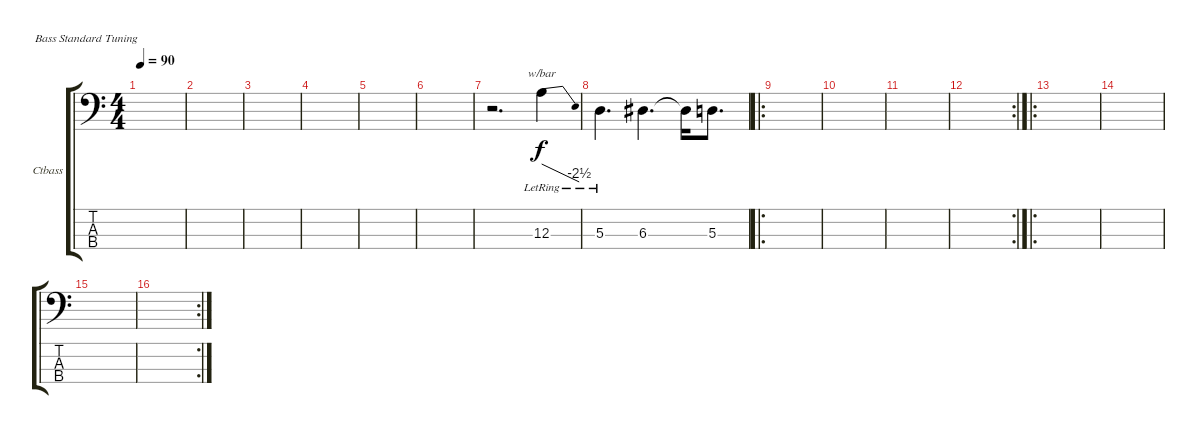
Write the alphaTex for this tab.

\defaultSystemsLayout 4
\bracketExtendMode groupsimilarinstruments
\firstSystemTrackNameOrientation horizontal
\otherSystemsTrackNameOrientation horizontal
\track ("Contrabass" "Ctbass") {instrument contrabass}
\staff {score tabs}
\tuning (G2 D2 A1 E1)
\ts (4 4)
\tempo 90
\clef f4
\scale
0.487395
\ks c
|
\scale
0.256303 |
\scale
0.256303 |
\scale
0.333333 |
\scale
0.333333 |
\scale
0.333333 |
\scale
0.312821 r.2{d} 12.3{lr}.4{tbe (dive default 15 0 60 -10)} |
\scale
0.312821 5.3{lr}.4{d} 6.3.4{d} 6.3{t}.16 5.3.8{d} |
\ro
\scale
0.374359 |
\scale
0.322751 |
\scale
0.322751 |
\rc 2
\scale
0.354497 |
\ro
\scale
0.374359 |
\scale
0.312821 |
\scale
0.312821 |
\rc 2
\scale
0.354497
